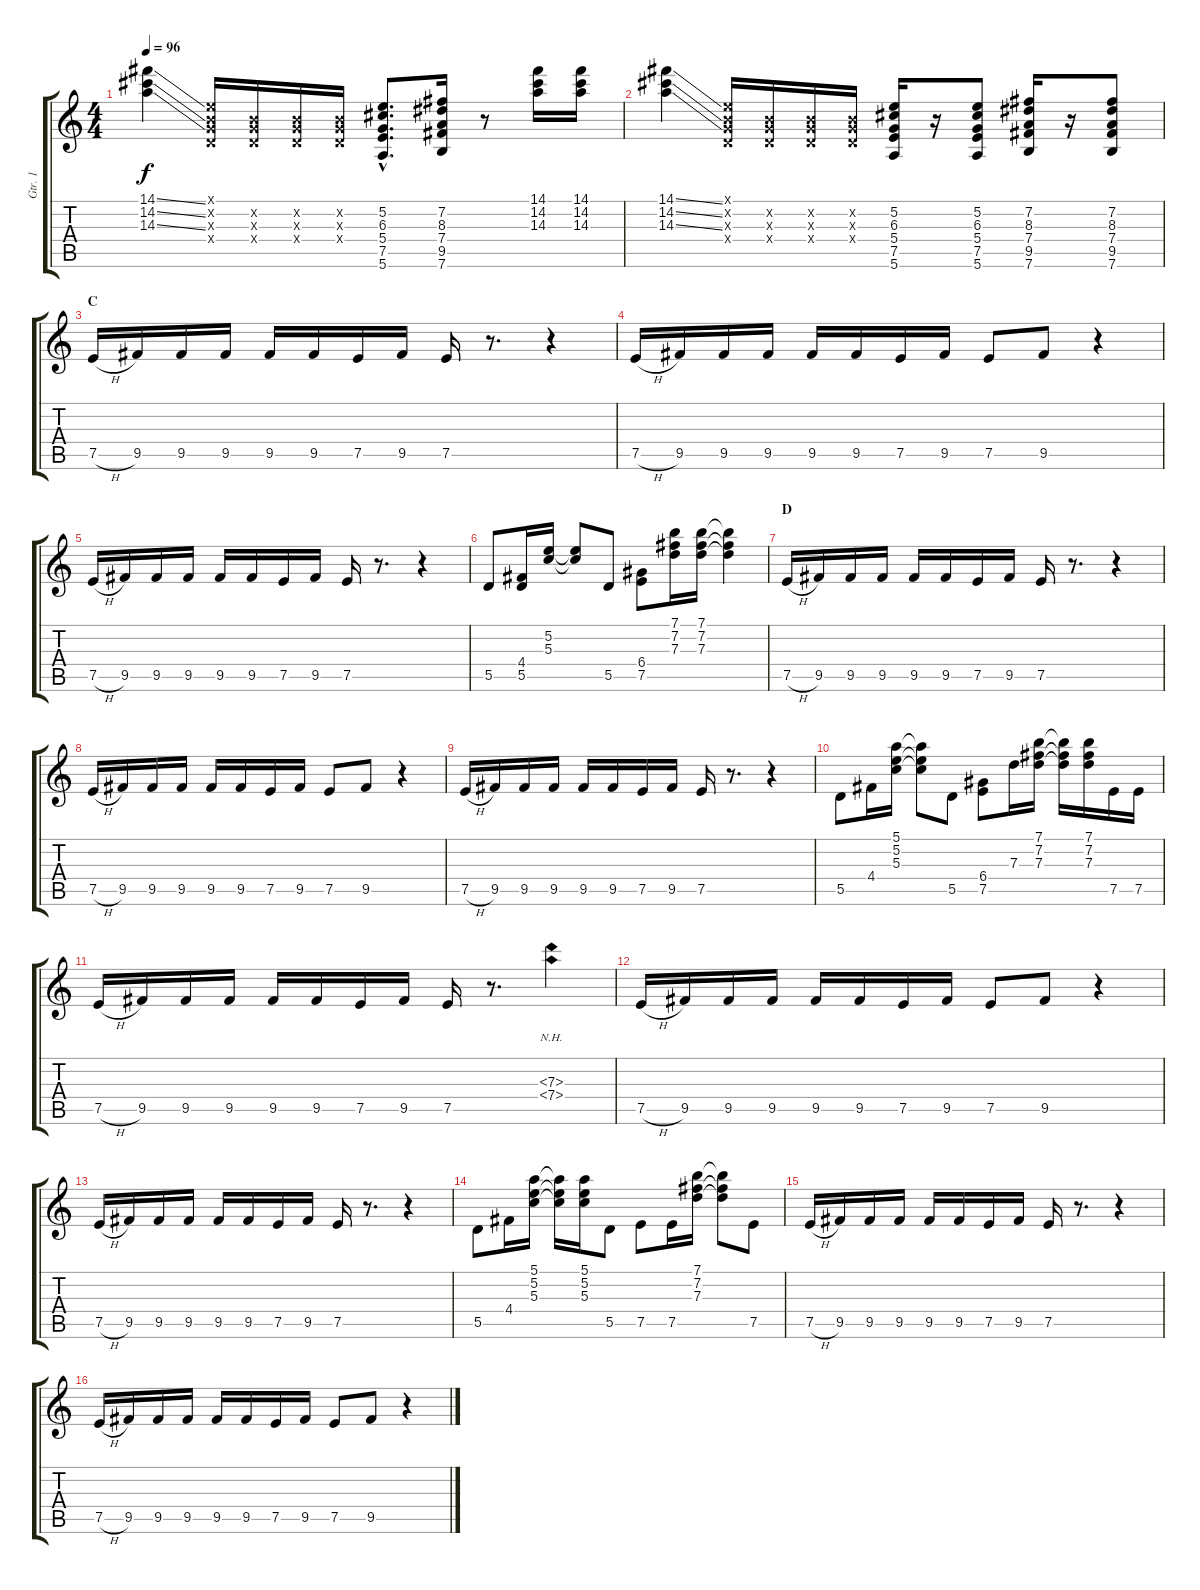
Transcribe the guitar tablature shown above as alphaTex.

\track ("Gtr. 1" "Gtr. 1") {instrument distortionguitar}
\staff {score tabs}
\tuning (E4 B3 G3 D3 A2 E2) {hide}
\ts (4 4)
\tempo 96
\clef g2
\ks c
(14.1{ss} 14.2{ss} 14.3{ss}).4{dy f} (0.1{x} 0.2{x} 0.3{x} 0.4{x}).16 (0.2{x} 0.3{x} 0.4{x}).16 (0.2{x} 0.3{x} 0.4{x}).16 (0.2{x} 0.3{x} 0.4{x}).16 (5.2{hac} 6.3{hac} 5.4{hac} 7.5{hac} 5.6{hac}).8{d} (7.2 8.3 7.4 9.5 7.6).16 r.8 (14.1 14.2 14.3).16 (14.1 14.2 14.3).16 |
(14.1{ss} 14.2{ss} 14.3{ss}).4 (0.1{x} 0.2{x} 0.3{x} 0.4{x}).16 (0.2{x} 0.3{x} 0.4{x}).16 (0.2{x} 0.3{x} 0.4{x}).16 (0.2{x} 0.3{x} 0.4{x}).16 (5.2 6.3 5.4 7.5 5.6).16 r.16 (5.2 6.3 5.4 7.5 5.6).8 (7.2 8.3 7.4 9.5 7.6).16 r.16 (7.2 8.3 7.4 9.5 7.6).8 |
\section ("" "C")
7.5{h}.16 9.5.16 9.5.16 9.5.16 9.5.16 9.5.16 7.5.16 9.5.16 7.5.16 r.8{d} r.4 |
7.5{h}.16 9.5.16 9.5.16 9.5.16 9.5.16 9.5.16 7.5.16 9.5.16 7.5.8 9.5.8 r.4 |
7.5{h}.16 9.5.16 9.5.16 9.5.16 9.5.16 9.5.16 7.5.16 9.5.16 7.5.16 r.8{d} r.4 |
5.5.8 (4.4 5.5).16 (5.2 5.3).16 (5.2{t} 5.3{t}).8 5.5.8 (6.4 7.5).8 (7.1 7.2 7.3).16 (7.1 7.2 7.3).16 (7.1{t} 7.2{t} 7.3{t}).4 |
\section ("" "D")
7.5{h}.16 9.5.16 9.5.16 9.5.16 9.5.16 9.5.16 7.5.16 9.5.16 7.5.16 r.8{d} r.4 |
7.5{h}.16 9.5.16 9.5.16 9.5.16 9.5.16 9.5.16 7.5.16 9.5.16 7.5.8 9.5.8 r.4 |
7.5{h}.16 9.5.16 9.5.16 9.5.16 9.5.16 9.5.16 7.5.16 9.5.16 7.5.16 r.8{d} r.4 |
5.5.8 4.4.16 (5.1 5.2 5.3).16 (5.1{t} 5.2{t} 5.3{t}).8 5.5.8 (6.4 7.5).8 7.3.16 (7.1 7.2 7.3).16 (7.1{t} 7.2{t} 7.3{t}).16 (7.1 7.2 7.3).16 7.5.16 7.5.16 |
7.5{h}.16 9.5.16 9.5.16 9.5.16 9.5.16 9.5.16 7.5.16 9.5.16 7.5.16 r.8{d} (7.3{nh} 7.4{nh}).4 |
7.5{h}.16 9.5.16 9.5.16 9.5.16 9.5.16 9.5.16 7.5.16 9.5.16 7.5.8 9.5.8 r.4 |
7.5{h}.16 9.5.16 9.5.16 9.5.16 9.5.16 9.5.16 7.5.16 9.5.16 7.5.16 r.8{d} r.4 |
5.5.8 4.4.16 (5.1 5.2 5.3).16 (5.1{t} 5.2{t} 5.3{t}).16 (5.1 5.2 5.3).16 5.5.8 7.5.8 7.5.16 (7.1 7.2 7.3).16 (7.1{t} 7.2{t} 7.3{t}).8 7.5.8 |
7.5{h}.16 9.5.16 9.5.16 9.5.16 9.5.16 9.5.16 7.5.16 9.5.16 7.5.16 r.8{d} r.4 |
7.5{h}.16 9.5.16 9.5.16 9.5.16 9.5.16 9.5.16 7.5.16 9.5.16 7.5.8 9.5.8 r.4
